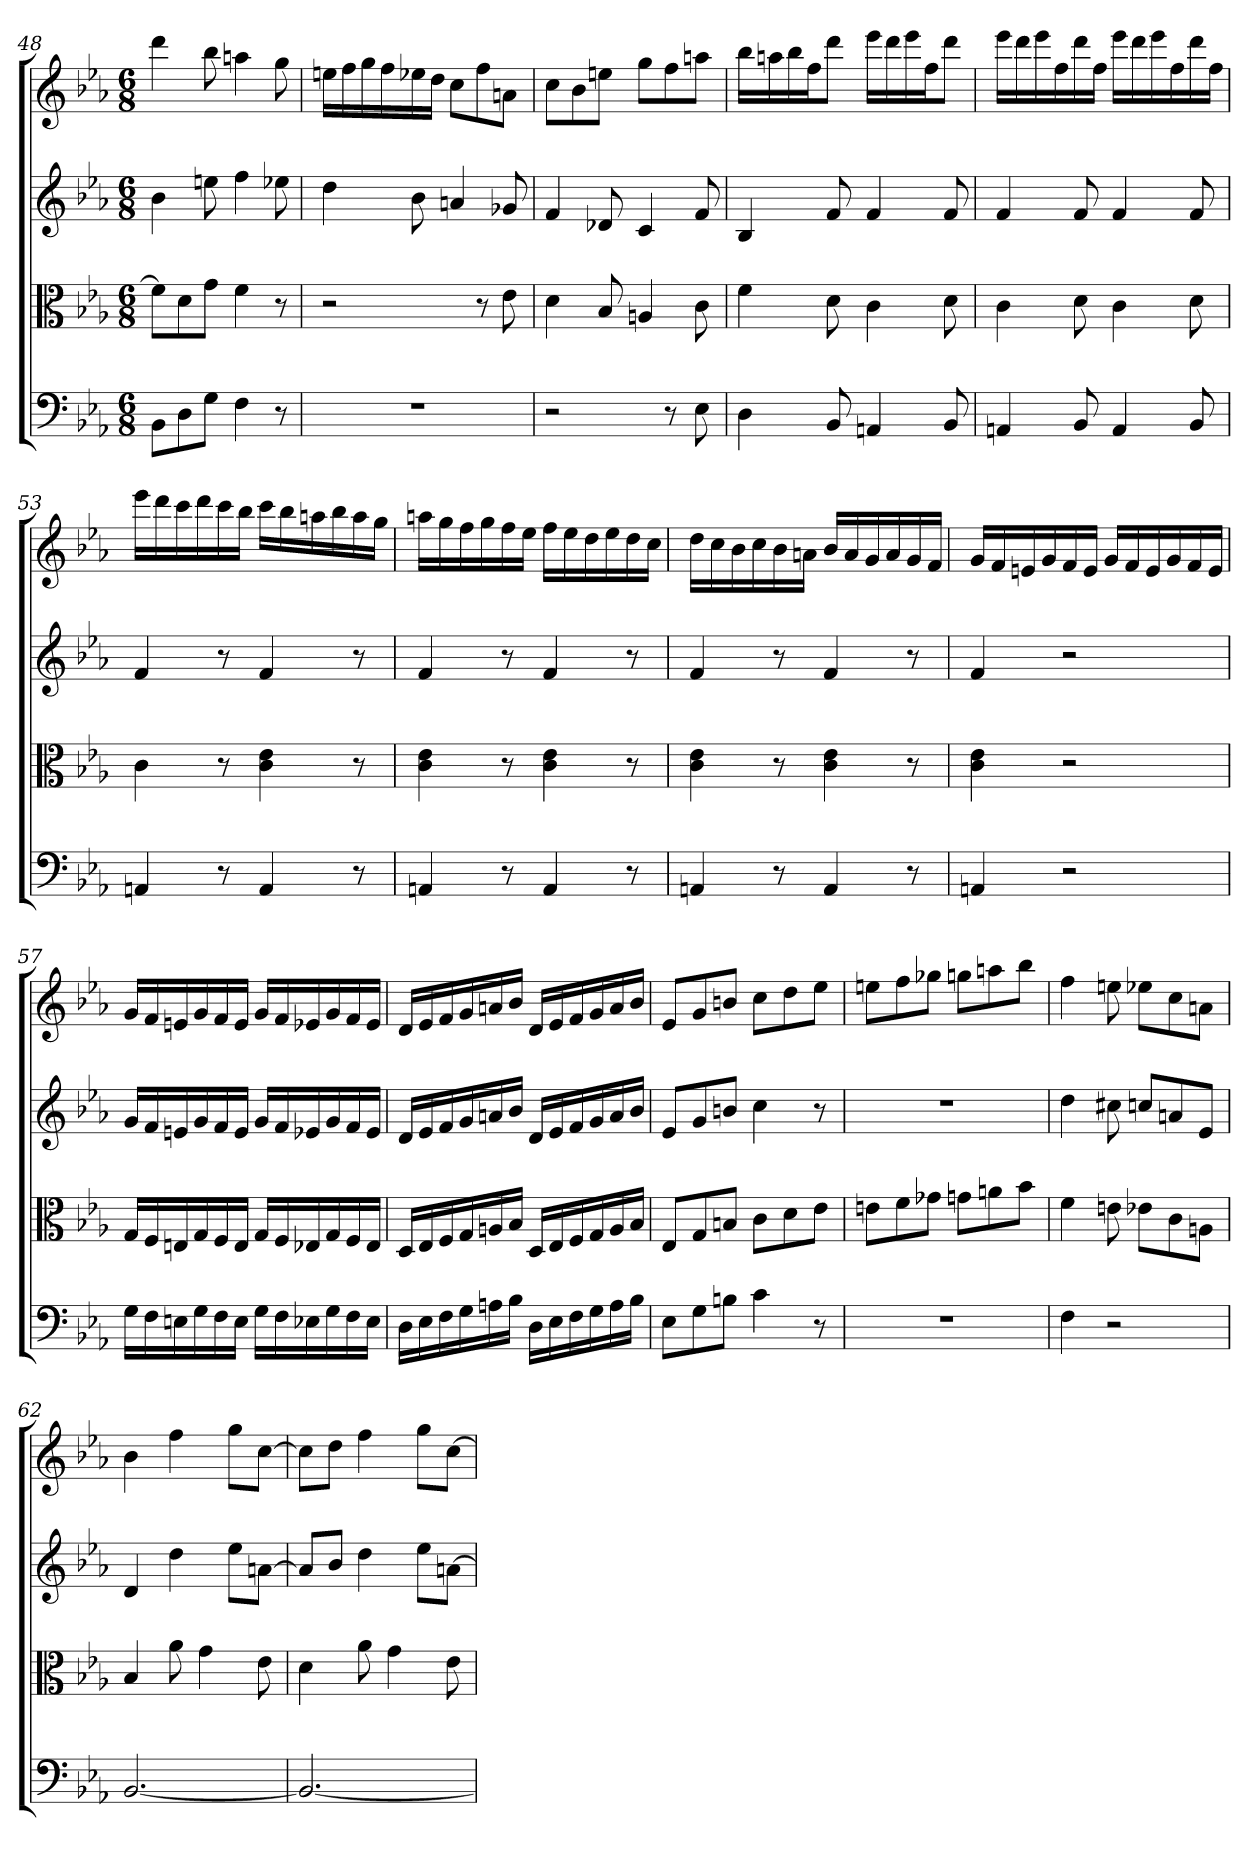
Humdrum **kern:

**kern	**kern	**kern	**kern
*part4	*part3	*part2	*part1
*staff4	*staff3	*staff2	*staff1
*clefF4	*clefC3	*	*
*k[b-e-a-]	*k[b-e-a-]	*k[b-e-a-]	*k[b-e-a-]
*E-:	*E-:	*E-:	*E-:
*M6/8	*M6/8	*M6/8	*M6/8
=48	=48	=48	=48
8BB-\L	8f\L]	4b-	4ddd
8D\	8d\	.	.
8G\J	8g\J	8een	8bb-
4F	4f	4ff	4aan
8r	8r	8ee-X	8gg
=49	=49	=49	=49
2.r	2r	4dd	16eenLL
.	.	.	16ff
.	.	.	16gg
.	.	.	16ff
.	.	8b-	16ee-X
.	.	.	16ddJJ
.	.	4an	8ccL
.	8r	.	8ff
.	8e-	8g-X	8anJ
=50	=50	=50	=50
2r	4d	4f	8ccL
.	.	.	8b-
.	8B-	8d-X	8eenJ
.	4An	4c	8ggL
8r	.	.	8ff
8E-	8c	8f	8aanJ
=51	=51	=51	=51
4D	4f	4B-	16bb-LL
.	.	.	16aan
.	.	.	16bb-
.	.	.	16ffJ
8BB-	8d	8f	8dddJ
4AAn	4c	4f	16eee-LL
.	.	.	16ddd
.	.	.	16eee-
.	.	.	16ffJ
8BB-	8d	8f	8dddJ
=52	=52	=52	=52
4AAn	4c	4f	16eee-LL
.	.	.	16ddd
.	.	.	16eee-
.	.	.	16ff
8BB-	8d	8f	16ddd
.	.	.	16ffJJ
4AA	4c	4f	16eee-LL
.	.	.	16ddd
.	.	.	16eee-
.	.	.	16ff
8BB-	8d	8f	16ddd
.	.	.	16ffJJ
=53	=53	=53	=53
4AAn	4c	4f	16eee-LL
.	.	.	16ddd
.	.	.	16ccc
.	.	.	16ddd
8r	8r	8r	16ccc
.	.	.	16bb-JJ
4AA	4c 4e-	4f	16cccLL
.	.	.	16bb-
.	.	.	16aan
.	.	.	16bb-
8r	8r	8r	16aa
.	.	.	16ggJJ
=54	=54	=54	=54
4AAn	4c 4e-	4f	16aanLL
.	.	.	16gg
.	.	.	16ff
.	.	.	16gg
8r	8r	8r	16ff
.	.	.	16ee-JJ
4AA	4c 4e-	4f	16ffLL
.	.	.	16ee-
.	.	.	16dd
.	.	.	16ee-
8r	8r	8r	16dd
.	.	.	16ccJJ
=55	=55	=55	=55
4AAn	4c 4e-	4f	16ddLL
.	.	.	16cc
.	.	.	16b-
.	.	.	16cc
8r	8r	8r	16b-
.	.	.	16anJJ
4AA	4c 4e-	4f	16b-LL
.	.	.	16a
.	.	.	16g
.	.	.	16a
8r	8r	8r	16g
.	.	.	16fJJ
=56	=56	=56	=56
4AAn	4c 4e-	4f	16gLL
.	.	.	16f
.	.	.	16en
.	.	.	16g
2r	2r	2r	16f
.	.	.	16eJJ
.	.	.	16gLL
.	.	.	16f
.	.	.	16e
.	.	.	16g
.	.	.	16f
.	.	.	16eJJ
=57	=57	=57	=57
16G\LL	16G/LL	16gLL	16gLL
16F\	16F/	16f	16f
16En\	16En/	16en	16en
16G\	16G/	16g	16g
16F\	16F/	16f	16f
16E\JJ	16E/JJ	16eJJ	16eJJ
16G\LL	16G/LL	16gLL	16gLL
16F\	16F/	16f	16f
16E-X\	16E-X/	16e-X	16e-X
16G\	16G/	16g	16g
16F\	16F/	16f	16f
16E-\JJ	16E-/JJ	16e-JJ	16e-JJ
=58	=58	=58	=58
16D\LL	16D/LL	16dLL	16dLL
16E-\	16E-/	16e-	16e-
16F\	16F/	16f	16f
16G\	16G/	16g	16g
16An\	16An/	16an	16an
16B-\JJ	16B-/JJ	16b-JJ	16b-JJ
16D\LL	16D/LL	16dLL	16dLL
16E-\	16E-/	16e-	16e-
16F\	16F/	16f	16f
16G\	16G/	16g	16g
16A\	16A/	16a	16a
16B-\JJ	16B-/JJ	16b-JJ	16b-JJ
=59	=59	=59	=59
8E-\L	8E-/L	8e-L	8e-L
8G\	8G/	8g	8g
8Bn\J	8Bn/J	8bnJ	8bnJ
4c	8c\L	4cc	8ccL
.	8d\	.	8dd
8r	8e-\J	8r	8ee-J
=60	=60	=60	=60
2.r	8en\L	2.r	8eenL
.	8f\	.	8ff
.	8g-X\J	.	8gg-XJ
.	8gn\L	.	8ggnL
.	8an\	.	8aan
.	8b-\J	.	8bb-J
=61	=61	=61	=61
4F	4f	4dd	4ff
2r	8en	8cc#X	8een
.	8e-X\L	8ccnL	8ee-XL
.	8c\	8an	8cc
.	8An\J	8e-J	8anJ
=62	=62	=62	=62
[2.BB-	4B-	4d	4b-
.	8a-	4dd	4ff
.	4g	.	.
.	.	8ee-L	8ggL
.	8e-	[8anJ	[8ccJ
=63	=63	=63	=63
2.BB-_	4d	8aL]	8ccL]
.	.	8b-J	8ddJ
.	8a-	4dd	4ff
.	4g	.	.
.	.	8ee-L	8ggL
.	8e-	[8anJ	[8ccJ
=	=	=	=
*-	*-	*-	*-
